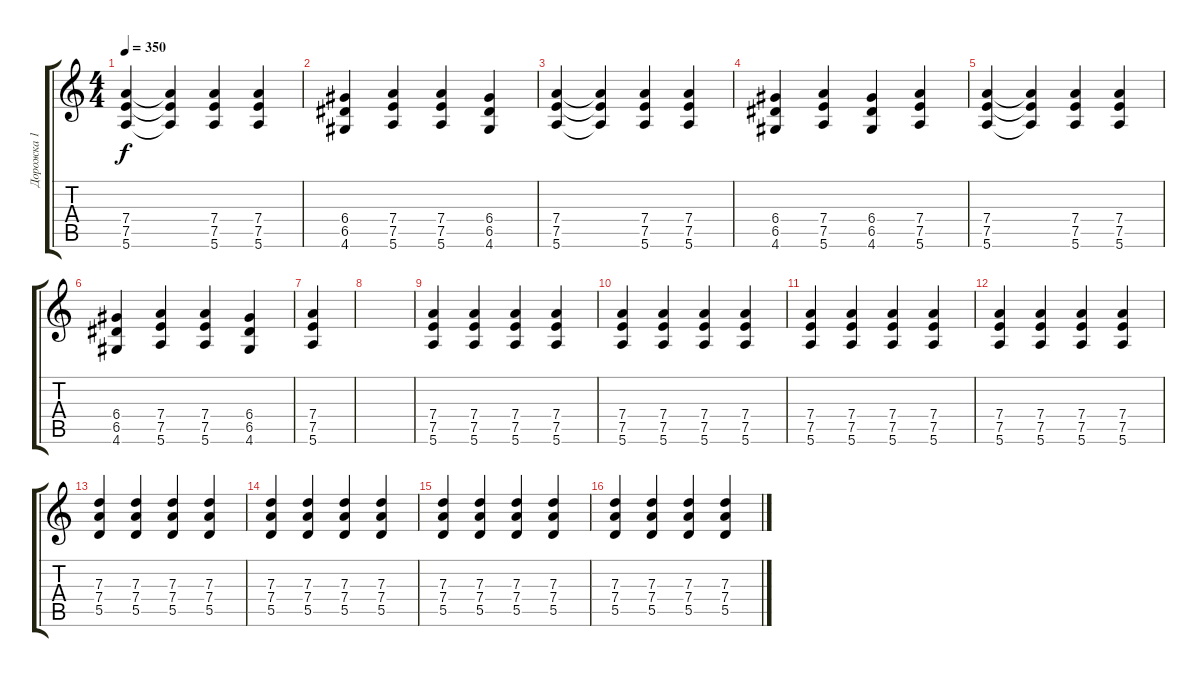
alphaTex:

\track ("Дорожка 1" "Дорожка 1") {instrument overdrivenguitar}
\staff {score tabs}
\tuning (E4 B3 G3 D3 A2 E2) {hide}
\ts (4 4)
\tempo 350
\clef g2
\ks c
(7.4 7.5 5.6).4{dy f} (7.4{t} 7.5{t} 5.6{t}).4 (7.4 7.5 5.6).4 (7.4 7.5 5.6).4 |
(6.4 6.5 4.6).4 (7.4 7.5 5.6).4 (7.4 7.5 5.6).4 (6.4 6.5 4.6).4 |
(7.4 7.5 5.6).4 (7.4{t} 7.5{t} 5.6{t}).4 (7.4 7.5 5.6).4 (7.4 7.5 5.6).4 |
(6.4 6.5 4.6).4 (7.4 7.5 5.6).4 (6.4 6.5 4.6).4 (7.4 7.5 5.6).4 |
(7.4 7.5 5.6).4 (7.4{t} 7.5{t} 5.6{t}).4 (7.4 7.5 5.6).4 (7.4 7.5 5.6).4 |
(6.4 6.5 4.6).4 (7.4 7.5 5.6).4 (7.4 7.5 5.6).4 (6.4 6.5 4.6).4 |
(7.4 7.5 5.6).4 |
|
(7.4 7.5 5.6).4 (7.4 7.5 5.6).4 (7.4 7.5 5.6).4 (7.4 7.5 5.6).4 |
(7.4 7.5 5.6).4 (7.4 7.5 5.6).4 (7.4 7.5 5.6).4 (7.4 7.5 5.6).4 |
(7.4 7.5 5.6).4 (7.4 7.5 5.6).4 (7.4 7.5 5.6).4 (7.4 7.5 5.6).4 |
(7.4 7.5 5.6).4 (7.4 7.5 5.6).4 (7.4 7.5 5.6).4 (7.4 7.5 5.6).4 |
(7.3 7.4 5.5).4 (7.3 7.4 5.5).4 (7.3 7.4 5.5).4 (7.3 7.4 5.5).4 |
(7.3 7.4 5.5).4 (7.3 7.4 5.5).4 (7.3 7.4 5.5).4 (7.3 7.4 5.5).4 |
(7.3 7.4 5.5).4 (7.3 7.4 5.5).4 (7.3 7.4 5.5).4 (7.3 7.4 5.5).4 |
(7.3 7.4 5.5).4 (7.3 7.4 5.5).4 (7.3 7.4 5.5).4 (7.3 7.4 5.5).4
